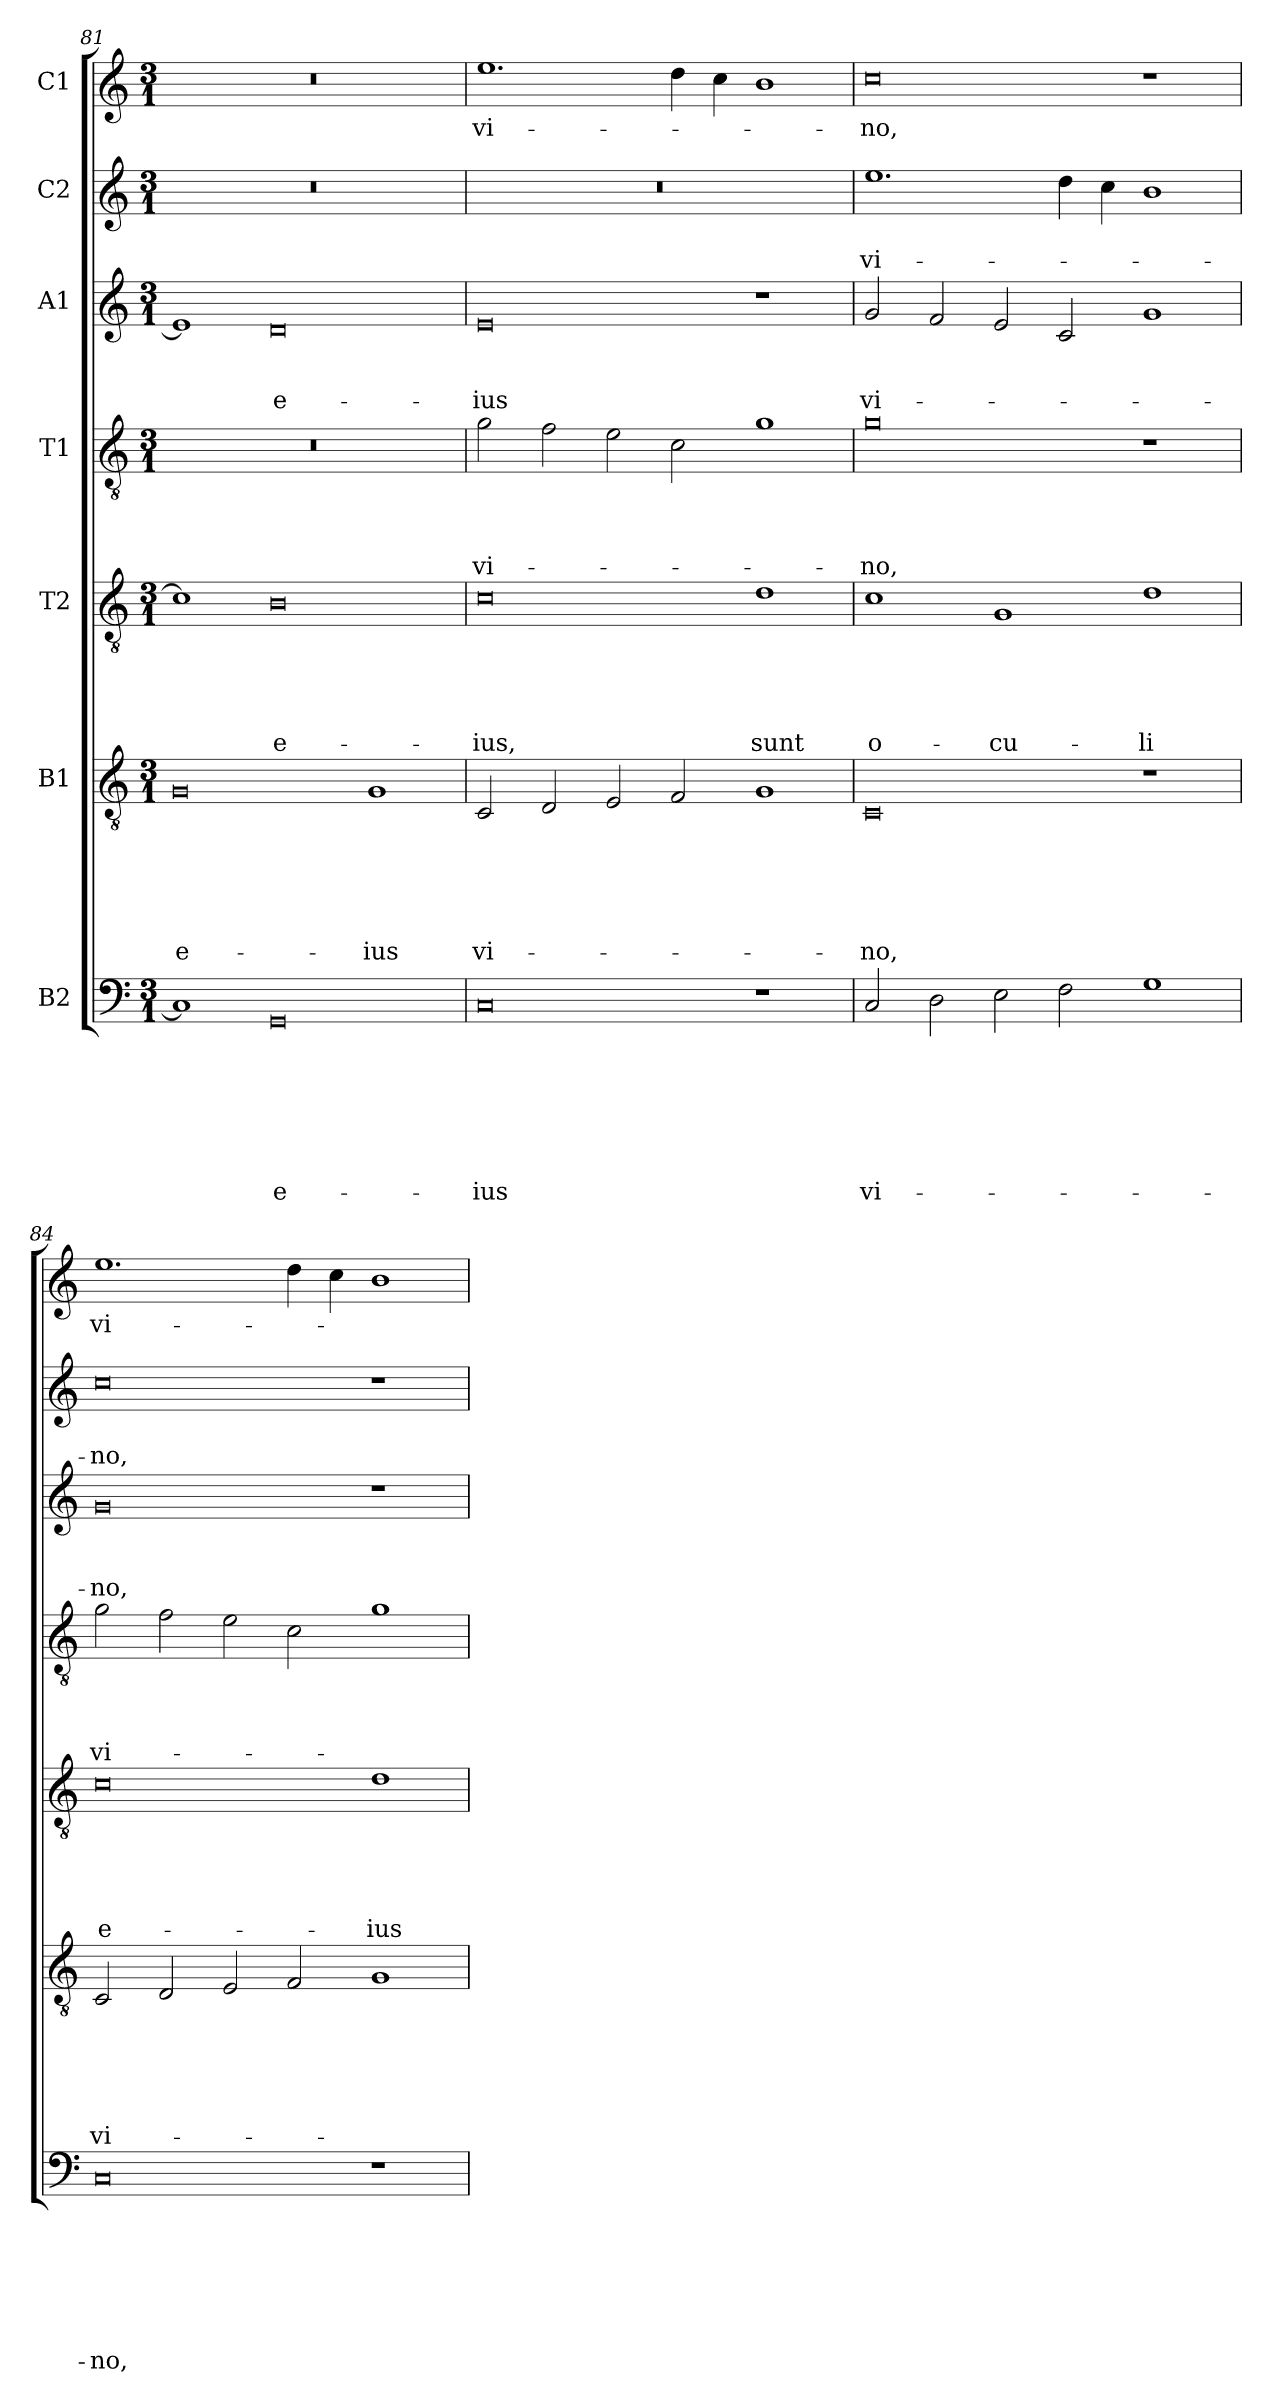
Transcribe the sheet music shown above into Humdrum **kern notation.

**kern	**text	**text	**text	**text	**text	**text	**text	**kern	**text	**text	**text	**text	**text	**text	**kern	**text	**text	**text	**text	**text	**kern	**text	**text	**text	**text	**kern	**text	**text	**text	**kern	**text	**text	**kern	**text
*part7	*part7	*part7	*part7	*part7	*part7	*part7	*part7	*part6	*part6	*part6	*part6	*part6	*part6	*part6	*part5	*part5	*part5	*part5	*part5	*part5	*part4	*part4	*part4	*part4	*part4	*part3	*part3	*part3	*part3	*part2	*part2	*part2	*part1	*part1
*staff7	*staff7	*staff7	*staff7	*staff7	*staff7	*staff7	*staff7	*staff6	*staff6	*staff6	*staff6	*staff6	*staff6	*staff6	*staff5	*staff5	*staff5	*staff5	*staff5	*staff5	*staff4	*staff4	*staff4	*staff4	*staff4	*staff3	*staff3	*staff3	*staff3	*staff2	*staff2	*staff2	*staff1	*staff1
*I"B2	*	*	*	*	*	*	*	*I"B1	*	*	*	*	*	*	*I"T2	*	*	*	*	*	*I"T1	*	*	*	*	*I"A1	*	*	*	*I"C2	*	*	*I"C1	*
*clefF4	*	*	*	*	*	*	*	*clefGv2	*	*	*	*	*	*	*clefGv2	*	*	*	*	*	*clefGv2	*	*	*	*	*clefG2	*	*	*	*clefG2	*	*	*clefG2	*
*k[]	*	*	*	*	*	*	*	*k[]	*	*	*	*	*	*	*k[]	*	*	*	*	*	*k[]	*	*	*	*	*k[]	*	*	*	*k[]	*	*	*k[]	*
*C:	*	*	*	*	*	*	*	*C:	*	*	*	*	*	*	*C:	*	*	*	*	*	*C:	*	*	*	*	*C:	*	*	*	*C:	*	*	*C:	*
*M3/1	*	*	*	*	*	*	*	*M3/1	*	*	*	*	*	*	*M3/1	*	*	*	*	*	*M3/1	*	*	*	*	*M3/1	*	*	*	*M3/1	*	*	*M3/1	*
=81	=81	=81	=81	=81	=81	=81	=81	=81	=81	=81	=81	=81	=81	=81	=81	=81	=81	=81	=81	=81	=81	=81	=81	=81	=81	=81	=81	=81	=81	=81	=81	=81	=81	=81
!	!	!	!	!	!	!	!	!	!	!	!	!	!	!LO:LY:b	!	!	!	!	!	!	!	!	!	!	!	!	!	!	!	!	!	!	!	!
1C]	.	.	.	.	.	.	.	0G	.	.	.	.	.	e-	1c]	.	.	.	.	.	0.r	.	.	.	.	1e]	.	.	.	0.r	.	.	0.r	.
!	!	!	!	!	!	!	!LO:LY:b	!	!	!	!	!	!	!	!	!	!	!	!	!LO:LY:b	!	!	!	!	!	!	!	!	!LO:LY:b	!	!	!	!	!
0GG	.	.	.	.	.	.	e-	.	.	.	.	.	.	.	0B	.	.	.	.	e-	.	.	.	.	.	0d	.	.	e-	.	.	.	.	.
!	!	!	!	!	!	!	!	!	!	!	!	!	!	!LO:LY:b	!	!	!	!	!	!	!	!	!	!	!	!	!	!	!	!	!	!	!	!
.	.	.	.	.	.	.	.	1G	.	.	.	.	.	-ius	.	.	.	.	.	.	.	.	.	.	.	.	.	.	.	.	.	.	.	.
=82	=82	=82	=82	=82	=82	=82	=82	=82	=82	=82	=82	=82	=82	=82	=82	=82	=82	=82	=82	=82	=82	=82	=82	=82	=82	=82	=82	=82	=82	=82	=82	=82	=82	=82
!	!	!	!	!	!	!	!LO:LY:b	!	!	!	!	!	!	!LO:LY:b	!	!	!	!	!	!LO:LY:b	!	!	!	!	!LO:LY:b	!	!	!	!LO:LY:b	!	!	!	!	!LO:LY:b
0C	.	.	.	.	.	.	-ius	2C/	.	.	.	.	.	vi-	0c	.	.	.	.	-ius,	2g\	.	.	.	vi-	0e	.	.	-ius	0.r	.	.	1.ee	vi-
.	.	.	.	.	.	.	.	2D/	.	.	.	.	.	.	.	.	.	.	.	.	2f\	.	.	.	.	.	.	.	.	.	.	.	.	.
.	.	.	.	.	.	.	.	2E/	.	.	.	.	.	.	.	.	.	.	.	.	2e\	.	.	.	.	.	.	.	.	.	.	.	.	.
.	.	.	.	.	.	.	.	2F/	.	.	.	.	.	.	.	.	.	.	.	.	2c\	.	.	.	.	.	.	.	.	.	.	.	4dd\	.
.	.	.	.	.	.	.	.	.	.	.	.	.	.	.	.	.	.	.	.	.	.	.	.	.	.	.	.	.	.	.	.	.	4cc\	.
!	!	!	!	!	!	!	!	!	!	!	!	!	!	!	!	!	!	!	!	!LO:LY:b	!	!	!	!	!	!	!	!	!	!	!	!	!	!
1r	.	.	.	.	.	.	.	1G	.	.	.	.	.	.	1d	.	.	.	.	sunt	1g	.	.	.	.	1r	.	.	.	.	.	.	1b	.
=83	=83	=83	=83	=83	=83	=83	=83	=83	=83	=83	=83	=83	=83	=83	=83	=83	=83	=83	=83	=83	=83	=83	=83	=83	=83	=83	=83	=83	=83	=83	=83	=83	=83	=83
!	!	!	!	!	!	!	!LO:LY:b	!	!	!	!	!	!	!LO:LY:b	!	!	!	!	!	!LO:LY:b	!	!	!	!	!LO:LY:b	!	!	!	!LO:LY:b	!	!	!LO:LY:b	!	!LO:LY:b
2C/	.	.	.	.	.	.	vi-	0C	.	.	.	.	.	-no,	1c	.	.	.	.	o-	0g	.	.	.	-no,	2g/	.	.	vi-	1.ee	.	vi-	0cc	-no,
2D\	.	.	.	.	.	.	.	.	.	.	.	.	.	.	.	.	.	.	.	.	.	.	.	.	.	2f/	.	.	.	.	.	.	.	.
!	!	!	!	!	!	!	!	!	!	!	!	!	!	!	!	!	!	!	!	!LO:LY:b	!	!	!	!	!	!	!	!	!	!	!	!	!	!
2E\	.	.	.	.	.	.	.	.	.	.	.	.	.	.	1G	.	.	.	.	-cu-	.	.	.	.	.	2e/	.	.	.	.	.	.	.	.
2F\	.	.	.	.	.	.	.	.	.	.	.	.	.	.	.	.	.	.	.	.	.	.	.	.	.	2c/	.	.	.	4dd\	.	.	.	.
.	.	.	.	.	.	.	.	.	.	.	.	.	.	.	.	.	.	.	.	.	.	.	.	.	.	.	.	.	.	4cc\	.	.	.	.
!	!	!	!	!	!	!	!	!	!	!	!	!	!	!	!	!	!	!	!	!LO:LY:b	!	!	!	!	!	!	!	!	!	!	!	!	!	!
1G	.	.	.	.	.	.	.	1r	.	.	.	.	.	.	1d	.	.	.	.	-li	1r	.	.	.	.	1g	.	.	.	1b	.	.	1r	.
!!LO:PB:g=z
=84	=84	=84	=84	=84	=84	=84	=84	=84	=84	=84	=84	=84	=84	=84	=84	=84	=84	=84	=84	=84	=84	=84	=84	=84	=84	=84	=84	=84	=84	=84	=84	=84	=84	=84
!	!	!	!	!	!	!	!LO:LY:b	!	!	!	!	!	!	!LO:LY:b	!	!	!	!	!	!LO:LY:b	!	!	!	!	!LO:LY:b	!	!	!	!LO:LY:b	!	!	!LO:LY:b	!	!LO:LY:b
0C	.	.	.	.	.	.	-no,	2C/	.	.	.	.	.	vi-	0c	.	.	.	.	e-	2g\	.	.	.	vi-	0g	.	.	-no,	0cc	.	-no,	1.ee	vi-
.	.	.	.	.	.	.	.	2D/	.	.	.	.	.	.	.	.	.	.	.	.	2f\	.	.	.	.	.	.	.	.	.	.	.	.	.
.	.	.	.	.	.	.	.	2E/	.	.	.	.	.	.	.	.	.	.	.	.	2e\	.	.	.	.	.	.	.	.	.	.	.	.	.
.	.	.	.	.	.	.	.	2F/	.	.	.	.	.	.	.	.	.	.	.	.	2c\	.	.	.	.	.	.	.	.	.	.	.	4dd\	.
.	.	.	.	.	.	.	.	.	.	.	.	.	.	.	.	.	.	.	.	.	.	.	.	.	.	.	.	.	.	.	.	.	4cc\	.
!	!	!	!	!	!	!	!	!	!	!	!	!	!	!	!	!	!	!	!	!LO:LY:b	!	!	!	!	!	!	!	!	!	!	!	!	!	!
1r	.	.	.	.	.	.	.	1G	.	.	.	.	.	.	1d	.	.	.	.	-ius	1g	.	.	.	.	1r	.	.	.	1r	.	.	1b	.
=	=	=	=	=	=	=	=	=	=	=	=	=	=	=	=	=	=	=	=	=	=	=	=	=	=	=	=	=	=	=	=	=	=	=
*-	*-	*-	*-	*-	*-	*-	*-	*-	*-	*-	*-	*-	*-	*-	*-	*-	*-	*-	*-	*-	*-	*-	*-	*-	*-	*-	*-	*-	*-	*-	*-	*-	*-	*-
